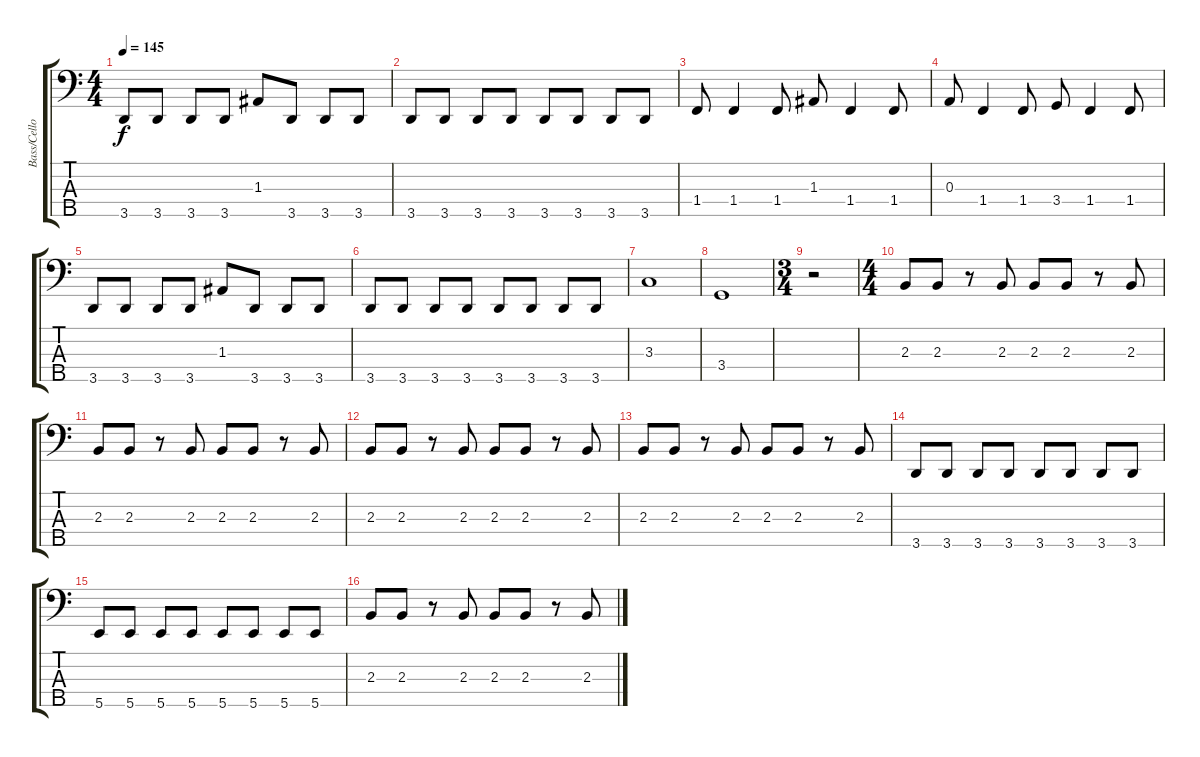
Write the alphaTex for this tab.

\track ("Bass/Cello" "Bass/Cello") {instrument electricbassfinger}
\staff {score tabs}
\tuning (G2 D2 A1 E1 B0) {hide}
\ts (4 4)
\tempo 145
\clef f4
\ks c
3.5.8{dy f} 3.5.8 3.5.8 3.5.8 1.3.8 3.5.8 3.5.8 3.5.8 |
3.5.8 3.5.8 3.5.8 3.5.8 3.5.8 3.5.8 3.5.8 3.5.8 |
1.4.8 1.4.4 1.4.8 1.3.8 1.4.4 1.4.8 |
0.3.8 1.4.4 1.4.8 3.4.8 1.4.4 1.4.8 |
3.5.8 3.5.8 3.5.8 3.5.8 1.3.8 3.5.8 3.5.8 3.5.8 |
3.5.8 3.5.8 3.5.8 3.5.8 3.5.8 3.5.8 3.5.8 3.5.8 |
3.3.1 |
3.4.1 |
\ts (3 4)
r.2 |
\ts (4 4)
2.3.8 2.3.8 r.8 2.3.8 2.3.8 2.3.8 r.8 2.3.8 |
2.3.8 2.3.8 r.8 2.3.8 2.3.8 2.3.8 r.8 2.3.8 |
2.3.8 2.3.8 r.8 2.3.8 2.3.8 2.3.8 r.8 2.3.8 |
2.3.8 2.3.8 r.8 2.3.8 2.3.8 2.3.8 r.8 2.3.8 |
3.5.8 3.5.8 3.5.8 3.5.8 3.5.8 3.5.8 3.5.8 3.5.8 |
5.5.8 5.5.8 5.5.8 5.5.8 5.5.8 5.5.8 5.5.8 5.5.8 |
2.3.8 2.3.8 r.8 2.3.8 2.3.8 2.3.8 r.8 2.3.8
